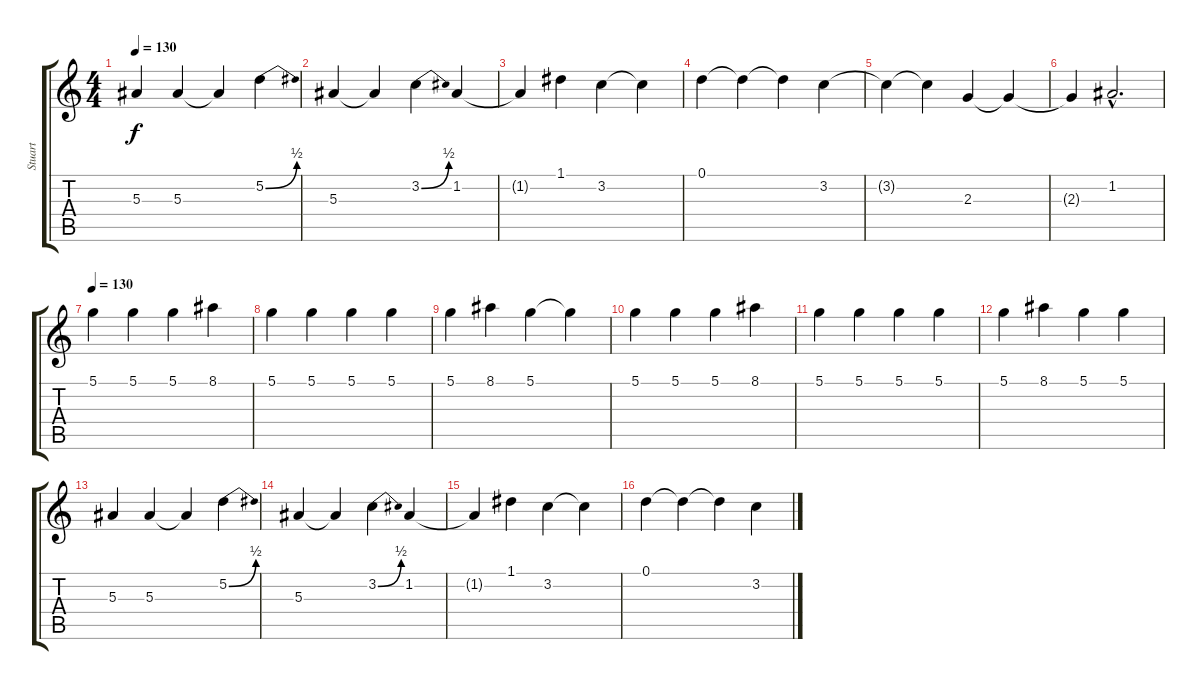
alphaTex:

\track ("Stuart" "Stuart") {instrument distortionguitar}
\staff {score tabs}
\tuning (D4 A3 F3 C3 G2 D2) {hide}
\ts (4 4)
\tempo 130
\clef g2
\ks c
5.3.4{dy f} 5.3.4 5.3{t}.4 5.2{be (bend 0 0 60 2)}.4 |
5.3.4 5.3{t}.4 3.2{be (bend 0 0 60 2)}.4 1.2.4 |
1.2{t}.4 1.1.4 3.2.4 3.2{t}.4 |
0.1.4 0.1{t}.4 0.1{t}.4 3.2.4 |
3.2{t}.4 3.2{t}.4 2.3.4 2.3{t}.4 |
2.3{t}.4 1.2{hac}.2{d} |
\tempo 130
5.1.4 5.1.4 5.1.4 8.1.4 |
5.1.4 5.1.4 5.1.4 5.1.4 |
5.1.4 8.1.4 5.1.4 5.1{t}.4 |
5.1.4 5.1.4 5.1.4 8.1.4 |
5.1.4 5.1.4 5.1.4 5.1.4 |
5.1.4 8.1.4 5.1.4 5.1.4 |
5.3.4 5.3.4 5.3{t}.4 5.2{be (bend 0 0 60 2)}.4 |
5.3.4 5.3{t}.4 3.2{be (bend 0 0 60 2)}.4 1.2.4 |
1.2{t}.4 1.1.4 3.2.4 3.2{t}.4 |
0.1.4 0.1{t}.4 0.1{t}.4 3.2.4
